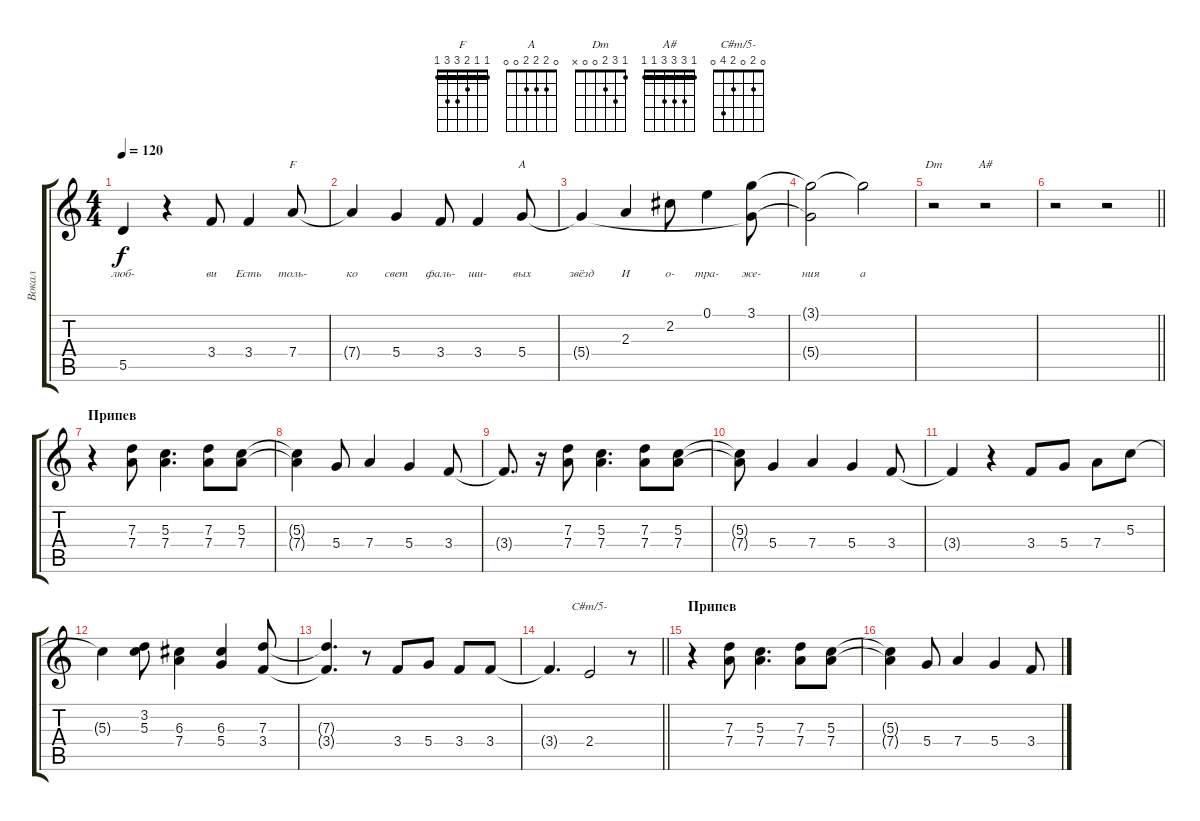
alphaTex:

\track ("Вокал" "Вокал") {instrument overdrivenguitar}
\staff {score tabs}
\tuning (E4 B3 G3 D3 A2 E2) {hide}
\chord ("F" 1 1 2 3 3 1) {barre 1}
\chord ("A" 0 2 2 2 0 0)
\chord ("Dm" 1 3 2 0 0 x)
\chord ("A#" 1 3 3 3 1 1) {barre 1}
\chord ("C#m/5-" 0 2 0 2 4 0)
\ts (4 4)
\tempo 120
\clef g2
\ks c
5.5{t}.4{lyrics (0 "люб-") lyrics (1 "") lyrics (2 "") lyrics (3 "") lyrics (4 "") dy f} r.4 3.4.8{lyrics (0 "ви") lyrics (1 "") lyrics (2 "") lyrics (3 "") lyrics (4 "")} 3.4.4{lyrics (0 "Есть") lyrics (1 "") lyrics (2 "") lyrics (3 "") lyrics (4 "")} 7.4.8{ch "F" lyrics (0 "толь-") lyrics (1 "") lyrics (2 "") lyrics (3 "") lyrics (4 "")} |
7.4{t}.4{lyrics (0 "ко") lyrics (1 "") lyrics (2 "") lyrics (3 "") lyrics (4 "")} 5.4.4{lyrics (0 "свет") lyrics (1 "") lyrics (2 "") lyrics (3 "") lyrics (4 "")} 3.4.8{lyrics (0 "фаль-") lyrics (1 "") lyrics (2 "") lyrics (3 "") lyrics (4 "")} 3.4.4{lyrics (0 "ши-") lyrics (1 "") lyrics (2 "") lyrics (3 "") lyrics (4 "")} 5.4.8{ch "A" lyrics (0 "вых") lyrics (1 "") lyrics (2 "") lyrics (3 "") lyrics (4 "")} |
5.4{t}.4{lyrics (0 "звёзд") lyrics (1 "") lyrics (2 "") lyrics (3 "") lyrics (4 "")} 2.3.4{lyrics (0 "И") lyrics (1 "") lyrics (2 "") lyrics (3 "") lyrics (4 "")} 2.2.8{lyrics (0 "о-") lyrics (1 "") lyrics (2 "") lyrics (3 "") lyrics (4 "")} 0.1.4{lyrics (0 "тра-") lyrics (1 "") lyrics (2 "") lyrics (3 "") lyrics (4 "")} (3.1 5.4{t}).8{lyrics (0 "же-") lyrics (1 "") lyrics (2 "") lyrics (3 "") lyrics (4 "")} |
(3.1{t} 5.4{t}).2{lyrics (0 "ния") lyrics (1 "") lyrics (2 "") lyrics (3 "") lyrics (4 "")} 3.1{t}.2{lyrics (0 "а") lyrics (1 "") lyrics (2 "") lyrics (3 "") lyrics (4 "")} |
r.2{ch "Dm"} r.2{ch "A#"} |
\barLineRight lightlight
r.2 r.2 |
\section ("" "Припев")
r.4 (7.3 7.4).8 (5.3 7.4).4{d} (7.3 7.4).8 (5.3 7.4).8 |
(5.3{t} 7.4{t}).4 5.4.8 7.4.4 5.4.4 3.4.8 |
3.4{t}.8{d} r.16 (7.3 7.4).8 (5.3 7.4).4{d} (7.3 7.4).8 (5.3 7.4).8 |
(5.3{t} 7.4{t}).8 5.4.4 7.4.4 5.4.4 3.4.8 |
3.4{t}.4 r.4 3.4.8 5.4.8 7.4.8 5.3.8 |
5.3{t}.4 (3.2 5.3).8 (6.3 7.4).4 (6.3 5.4).4 (7.3 3.4).8 |
(7.3{t} 3.4{t}).4{d} r.8 3.4.8 5.4.8 3.4.8 3.4.8 |
\barLineRight lightlight
3.4{t}.4{d} 2.4.2{ch "C#m/5-"} r.8 |
\section ("" "Припев")
r.4 (7.3 7.4).8 (5.3 7.4).4{d} (7.3 7.4).8 (5.3 7.4).8 |
(5.3{t} 7.4{t}).4 5.4.8 7.4.4 5.4.4 3.4.8
